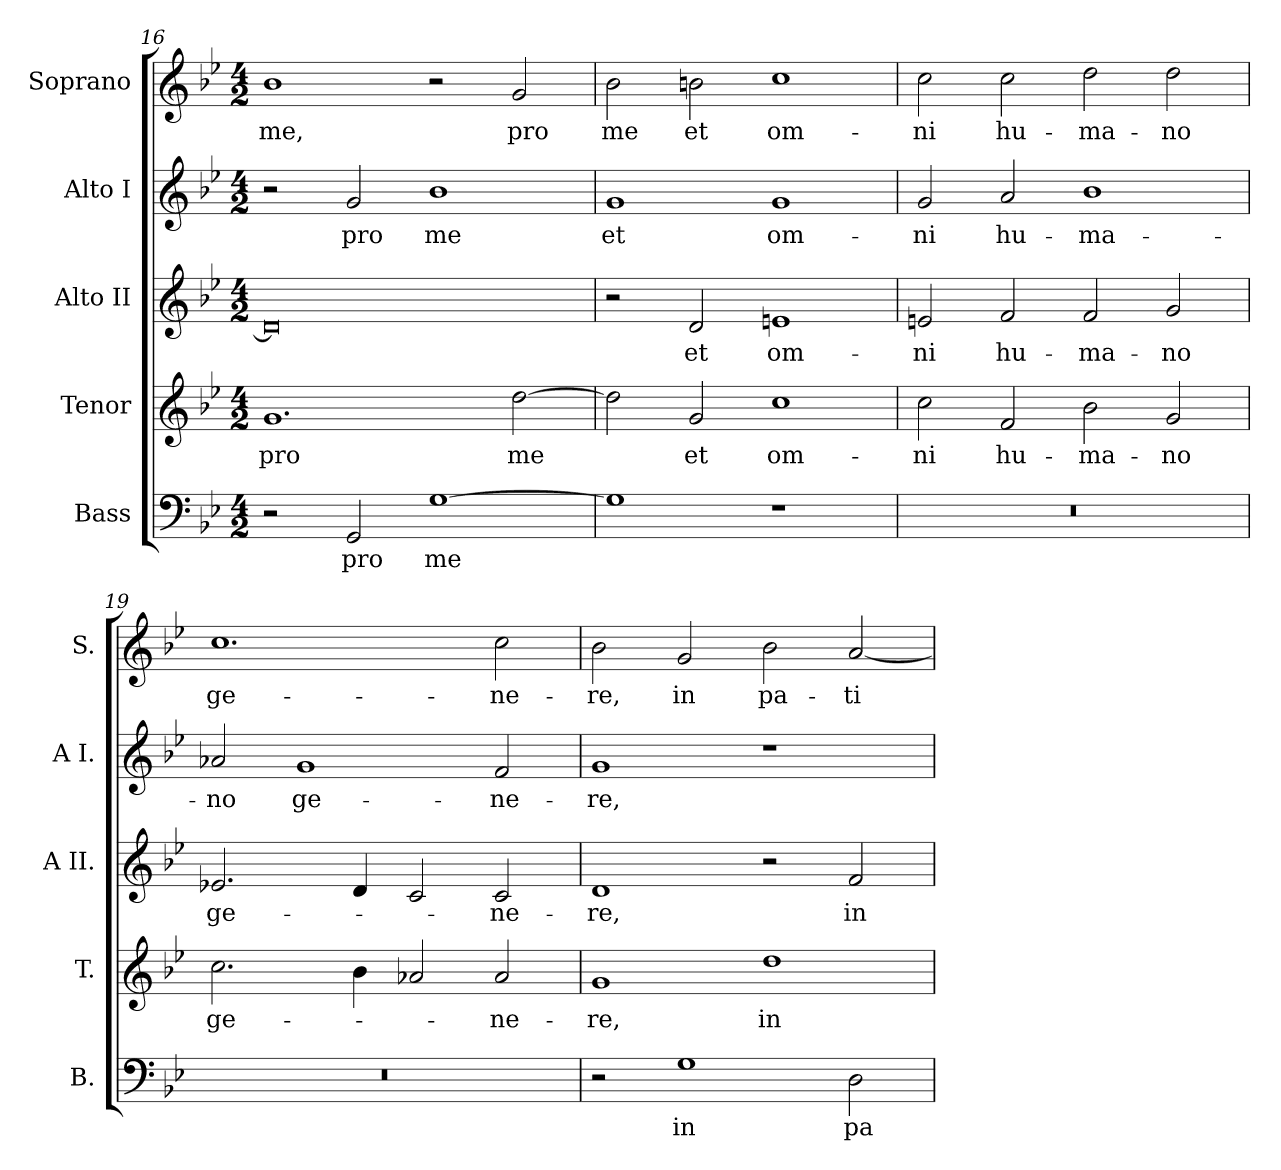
**kern	**text	**kern	**text	**kern	**text	**kern	**text	**kern	**text
*part5	*part5	*part4	*part4	*part3	*part3	*part2	*part2	*part1	*part1
*staff5	*staff5	*staff4	*staff4	*staff3	*staff3	*staff2	*staff2	*staff1	*staff1
*I"Bass	*	*I"Tenor	*	*I"Alto II	*	*I"Alto I	*	*I"Soprano	*
*I'B.	*	*I'T.	*	*I'A II.	*	*I'A I.	*	*I'S.	*
*clefF4	*	*clefG2	*	*clefG2	*	*clefG2	*	*clefG2	*
*	*	*ITrd7c12	*	*	*	*	*	*	*
*k[b-e-]	*	*k[b-e-]	*	*k[b-e-]	*	*k[b-e-]	*	*k[b-e-]	*
*B-:	*	*B-:	*	*B-:	*	*B-:	*	*B-:	*
*M4/2	*	*M4/2	*	*M4/2	*	*M4/2	*	*M4/2	*
=16	=16	=16	=16	=16	=16	=16	=16	=16	=16
!	!	!	!LO:LY:b:color=#000000	!	!	!	!	!	!
!	!	!	!	!	!	!	!	!	!LO:LY:b:color=#000000
2r	.	1.Gi	pro	0di]	.	2r	.	1b-i	me,
!	!LO:LY:b:color=#000000	!	!	!	!	!	!	!	!
!	!	!	!	!	!	!	!LO:LY:b:color=#000000	!	!
2GGi/	pro	.	.	.	.	2gi/	pro	.	.
!	!LO:LY:b:color=#000000	!	!	!	!	!	!	!	!
!	!	!	!	!	!	!	!LO:LY:b:color=#000000	!	!
[>1Gi	me	.	.	.	.	1b-i	me	2r	.
!	!	!	!LO:LY:b:color=#000000	!	!	!	!	!	!
!	!	!	!	!	!	!	!	!	!LO:LY:b:color=#000000
.	.	[>2di\	me	.	.	.	.	2gi/	pro
=17	=17	=17	=17	=17	=17	=17	=17	=17	=17
!	!	!	!	!	!	!	!LO:LY:b:color=#000000	!	!
!	!	!	!	!	!	!	!	!	!LO:LY:b:color=#000000
1Gi]	.	2di\]	.	2r	.	1gi	et	2b-i\	me
!	!	!	!LO:LY:b:color=#000000	!	!	!	!	!	!
!	!	!	!	!	!LO:LY:b:color=#000000	!	!	!	!
!	!	!	!	!	!	!	!	!	!LO:LY:b:color=#000000
.	.	2Gi/	et	2di/	et	.	.	2bni\	et
!	!	!	!LO:LY:b:color=#000000	!	!	!	!	!	!
!	!	!	!	!	!LO:LY:b:color=#000000	!	!	!	!
!	!	!	!	!	!	!	!LO:LY:b:color=#000000	!	!
!	!	!	!	!	!	!	!	!	!LO:LY:b:color=#000000
1r	.	1ci	om-	1eni	om-	1gi	om-	1cci	om-
=18	=18	=18	=18	=18	=18	=18	=18	=18	=18
!LO:N:vis=1	!	!	!	!	!	!	!	!	!
!	!	!	!LO:LY:b:color=#000000	!	!	!	!	!	!
!	!	!	!	!	!LO:LY:b:color=#000000	!	!	!	!
!	!	!	!	!	!	!	!LO:LY:b:color=#000000	!	!
!	!	!	!	!	!	!	!	!	!LO:LY:b:color=#000000
0r	.	2ci\	-ni	2eni/	-ni	2gi/	-ni	2cci\	-ni
!	!	!	!LO:LY:b:color=#000000	!	!	!	!	!	!
!	!	!	!	!	!LO:LY:b:color=#000000	!	!	!	!
!	!	!	!	!	!	!	!LO:LY:b:color=#000000	!	!
!	!	!	!	!	!	!	!	!	!LO:LY:b:color=#000000
.	.	2Fi/	hu-	2fi/	hu-	2ai/	hu-	2cci\	hu-
!	!	!	!LO:LY:b:color=#000000	!	!	!	!	!	!
!	!	!	!	!	!LO:LY:b:color=#000000	!	!	!	!
!	!	!	!	!	!	!	!LO:LY:b:color=#000000	!	!
!	!	!	!	!	!	!	!	!	!LO:LY:b:color=#000000
.	.	2B-i\	-ma-	2fi/	-ma-	1b-i	-ma-	2ddi\	-ma-
!	!	!	!LO:LY:b:color=#000000	!	!	!	!	!	!
!	!	!	!	!	!LO:LY:b:color=#000000	!	!	!	!
!	!	!	!	!	!	!	!	!	!LO:LY:b:color=#000000
.	.	2Gi/	-no	2gi/	-no	.	.	2ddi\	-no
=19	=19	=19	=19	=19	=19	=19	=19	=19	=19
!LO:N:vis=1	!	!	!	!	!	!	!	!	!
!	!	!	!LO:LY:b:color=#000000	!	!	!	!	!	!
!	!	!	!	!	!LO:LY:b:color=#000000	!	!	!	!
!	!	!	!	!	!	!	!LO:LY:b:color=#000000	!	!
!	!	!	!	!	!	!	!	!	!LO:LY:b:color=#000000
0r	.	2.ci\	ge-	2.e-Xi/	ge-	2a-Xi/	-no	1.cci	ge-
!	!	!	!	!	!	!	!LO:LY:b:color=#000000	!	!
.	.	.	.	.	.	1gi	ge-	.	.
.	.	4B-i\	.	4di/	.	.	.	.	.
.	.	2A-Xi/	.	2ci/	.	.	.	.	.
!	!	!	!LO:LY:b:color=#000000	!	!	!	!	!	!
!	!	!	!	!	!LO:LY:b:color=#000000	!	!	!	!
!	!	!	!	!	!	!	!LO:LY:b:color=#000000	!	!
!	!	!	!	!	!	!	!	!	!LO:LY:b:color=#000000
.	.	2A-i/	-ne-	2ci/	-ne-	2fi/	-ne-	2cci\	-ne-
!!LO:PB:g=z
=20	=20	=20	=20	=20	=20	=20	=20	=20	=20
!	!	!	!LO:LY:b:color=#000000	!	!	!	!	!	!
!	!	!	!	!	!LO:LY:b:color=#000000	!	!	!	!
!	!	!	!	!	!	!	!LO:LY:b:color=#000000	!	!
!	!	!	!	!	!	!	!	!	!LO:LY:b:color=#000000
2r	.	1Gi	-re,	1di	-re,	1gi	-re,	2b-i\	-re,
!	!LO:LY:b:color=#000000	!	!	!	!	!	!	!	!
!	!	!	!	!	!	!	!	!	!LO:LY:b:color=#000000
1Gi	in	.	.	.	.	.	.	2gi/	in
!	!	!	!LO:LY:b:color=#000000	!	!	!	!	!	!
!	!	!	!	!	!	!	!	!	!LO:LY:b:color=#000000
.	.	1di	in	2r	.	1r	.	2b-i\	pa-
!	!LO:LY:b:color=#000000	!	!	!	!	!	!	!	!
!	!	!	!	!	!LO:LY:b:color=#000000	!	!	!	!
!	!	!	!	!	!	!	!	!	!LO:LY:b:color=#000000
2Di\	pa-	.	.	2fi/	in	.	.	[<2ai/	-ti-
=	=	=	=	=	=	=	=	=	=
*-	*-	*-	*-	*-	*-	*-	*-	*-	*-
